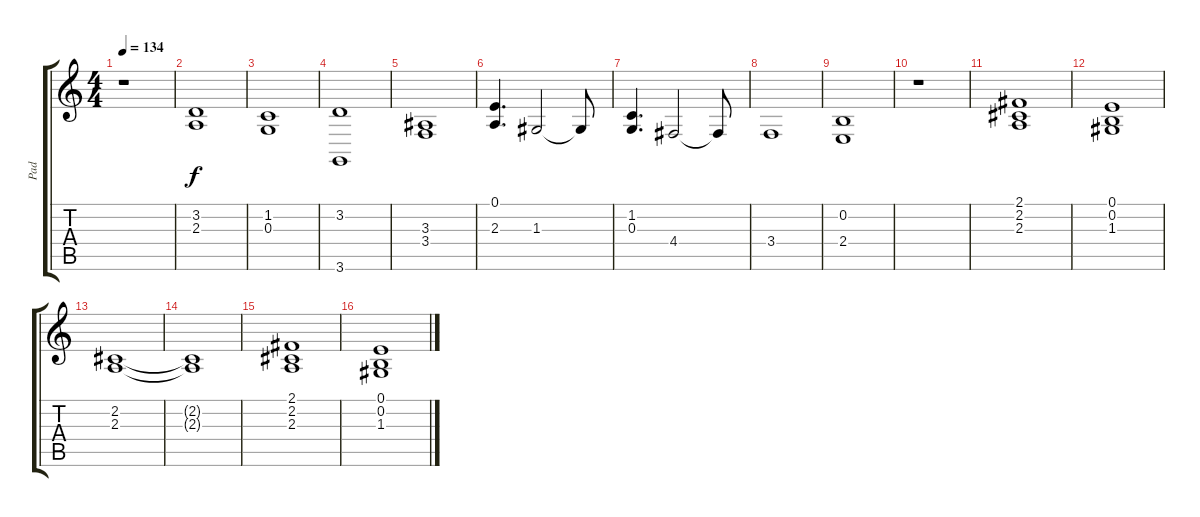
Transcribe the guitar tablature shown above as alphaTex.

\track ("Pad" "Pad") {instrument synthstrings1}
\staff {score tabs}
\tuning (E4 B3 G3 D3 A2 E2) {hide}
\ts (4 4)
\tempo 134
\clef g2
\ks c
r.1{dy f} |
(3.2 2.3).1 |
(1.2 0.3).1 |
(3.2 3.6).1 |
(3.3 3.4).1 |
(0.1 2.3).4{d} 1.3.2 1.3{t}.8 |
(1.2 0.3).4{d} 4.4.2 4.4{t}.8 |
3.4.1 |
(0.2 2.4).1 |
r.1 |
(2.1 2.2 2.3).1 |
(0.1 0.2 1.3).1 |
(2.2 2.3).1 |
(2.2{t} 2.3{t}).1 |
(2.1 2.2 2.3).1 |
(0.1 0.2 1.3).1
